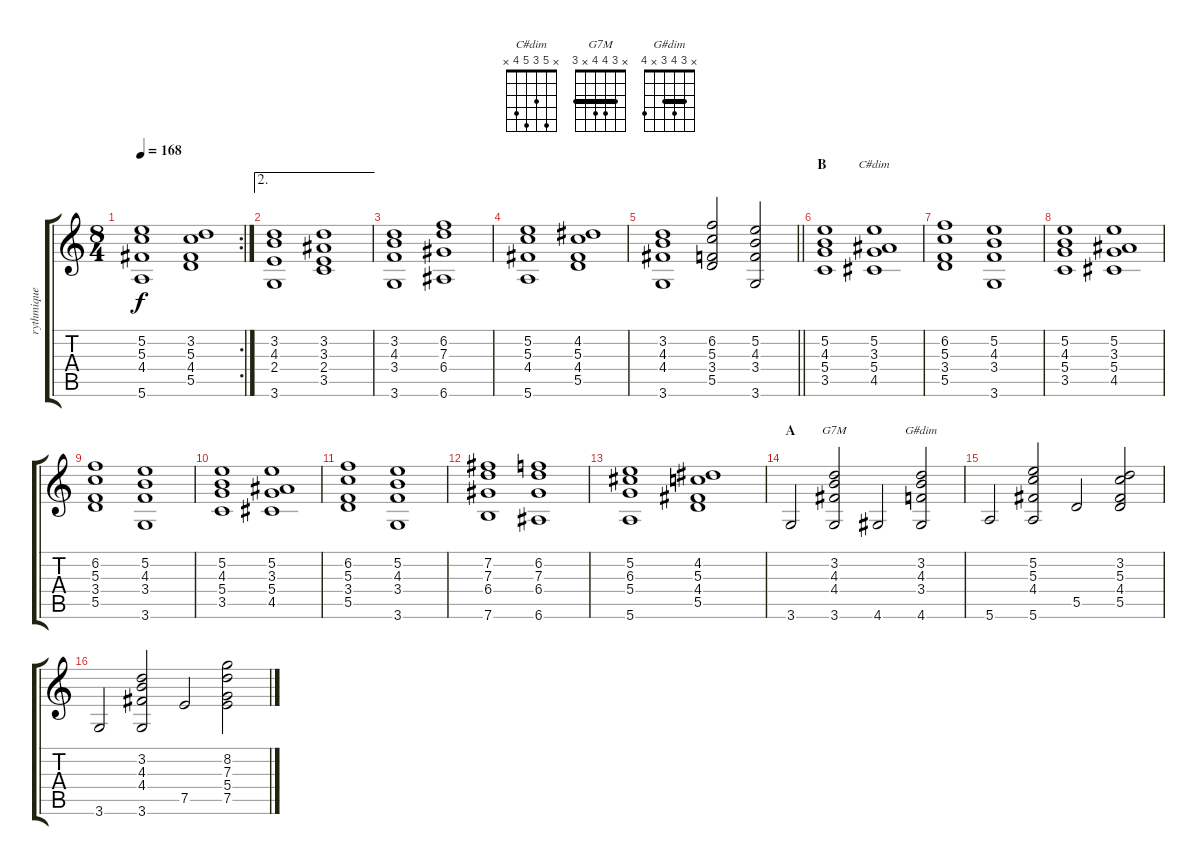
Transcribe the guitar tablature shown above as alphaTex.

\track ("rythmique" "rythmique") {instrument acousticguitarnylon}
\staff {score tabs}
\tuning (E4 B3 G3 D3 A2 E2) {hide}
\chord ("C#dim" x 5 3 5 4 x)
\chord ("G7M" x 3 4 4 x 3) {barre 3}
\chord ("G#dim" x 3 4 3 x 4) {barre 3}
\rc 2
\ts (8 4)
\tempo 168
\clef g2
\ks c
(5.2 5.3 4.4 5.6).1{dy f} (3.2 5.3 4.4 5.5).1 |
\ae 2
(3.2 4.3 2.4 3.6).1 (3.2 3.3 2.4 3.5).1 |
(3.2 4.3 3.4 3.6).1 (6.2 7.3 6.4 6.6).1 |
(5.2 5.3 4.4 5.6).1 (4.2 5.3 4.4 5.5).1 |
\barLineRight lightlight
(3.2 4.3 4.4 3.6).1 (6.2 5.3 3.4 5.5).2 (5.2 4.3 3.4 3.6).2 |
\section ("" "B")
(5.2 4.3 5.4 3.5).1 (5.2 3.3 5.4 4.5).1{ch "C#dim"} |
(6.2 5.3 3.4 5.5).1 (5.2 4.3 3.4 3.6).1 |
(5.2 4.3 5.4 3.5).1 (5.2 3.3 5.4 4.5).1 |
(6.2 5.3 3.4 5.5).1 (5.2 4.3 3.4 3.6).1 |
(5.2 4.3 5.4 3.5).1 (5.2 3.3 5.4 4.5).1 |
(6.2 5.3 3.4 5.5).1 (5.2 4.3 3.4 3.6).1 |
(7.2 7.3 6.4 7.6).1 (6.2 7.3 6.4 6.6).1 |
(5.2 6.3 5.4 5.6).1 (4.2 5.3 4.4 5.5).1 |
\section ("" "A")
3.6.2 (3.2 4.3 4.4 3.6).2{ch "G7M"} 4.6.2 (3.2 4.3 3.4 4.6).2{ch "G#dim"} |
5.6.2 (5.2 5.3 4.4 5.6).2 5.5.2 (3.2 5.3 4.4 5.5).2 |
3.6.2 (3.2 4.3 4.4 3.6).2 7.5.2 (8.2 7.3 5.4 7.5).2
